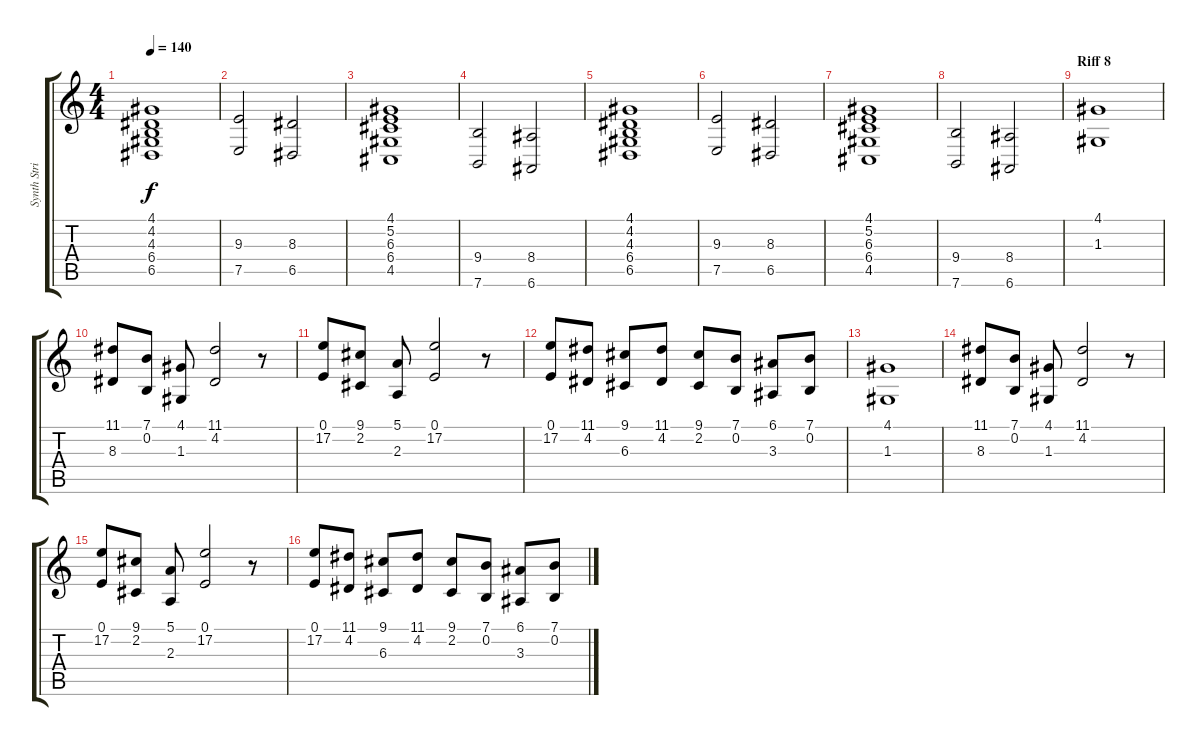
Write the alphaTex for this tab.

\track ("Synth Strings 2" "Synth Stri") {instrument synthstrings2}
\staff {score tabs}
\tuning (E4 B3 G3 D3 A2 E2) {hide}
\ts (4 4)
\tempo 140
\clef g2
\ks c
(4.1 4.2 4.3 6.4 6.5).1{dy f} |
(9.3 7.5).2 (8.3 6.5).2 |
(4.1 5.2 6.3 6.4 4.5).1 |
(9.4 7.6).2 (8.4 6.6).2 |
(4.1 4.2 4.3 6.4 6.5).1 |
(9.3 7.5).2 (8.3 6.5).2 |
(4.1 5.2 6.3 6.4 4.5).1 |
(9.4 7.6).2 (8.4 6.6).2 |
\section ("" "Riff 8")
(4.1 1.3).1 |
(11.1 8.3).8 (7.1 0.2).8 (4.1 1.3).8 (11.1 4.2).2 r.8 |
(0.1 17.2).8 (9.1 2.2).8 (5.1 2.3).8 (0.1 17.2).2 r.8 |
(0.1 17.2).8 (11.1 4.2).8 (9.1 6.3).8 (11.1 4.2).8 (9.1 2.2).8 (7.1 0.2).8 (6.1 3.3).8 (7.1 0.2).8 |
(4.1 1.3).1 |
(11.1 8.3).8 (7.1 0.2).8 (4.1 1.3).8 (11.1 4.2).2 r.8 |
(0.1 17.2).8 (9.1 2.2).8 (5.1 2.3).8 (0.1 17.2).2 r.8 |
(0.1 17.2).8 (11.1 4.2).8 (9.1 6.3).8 (11.1 4.2).8 (9.1 2.2).8 (7.1 0.2).8 (6.1 3.3).8 (7.1 0.2).8
